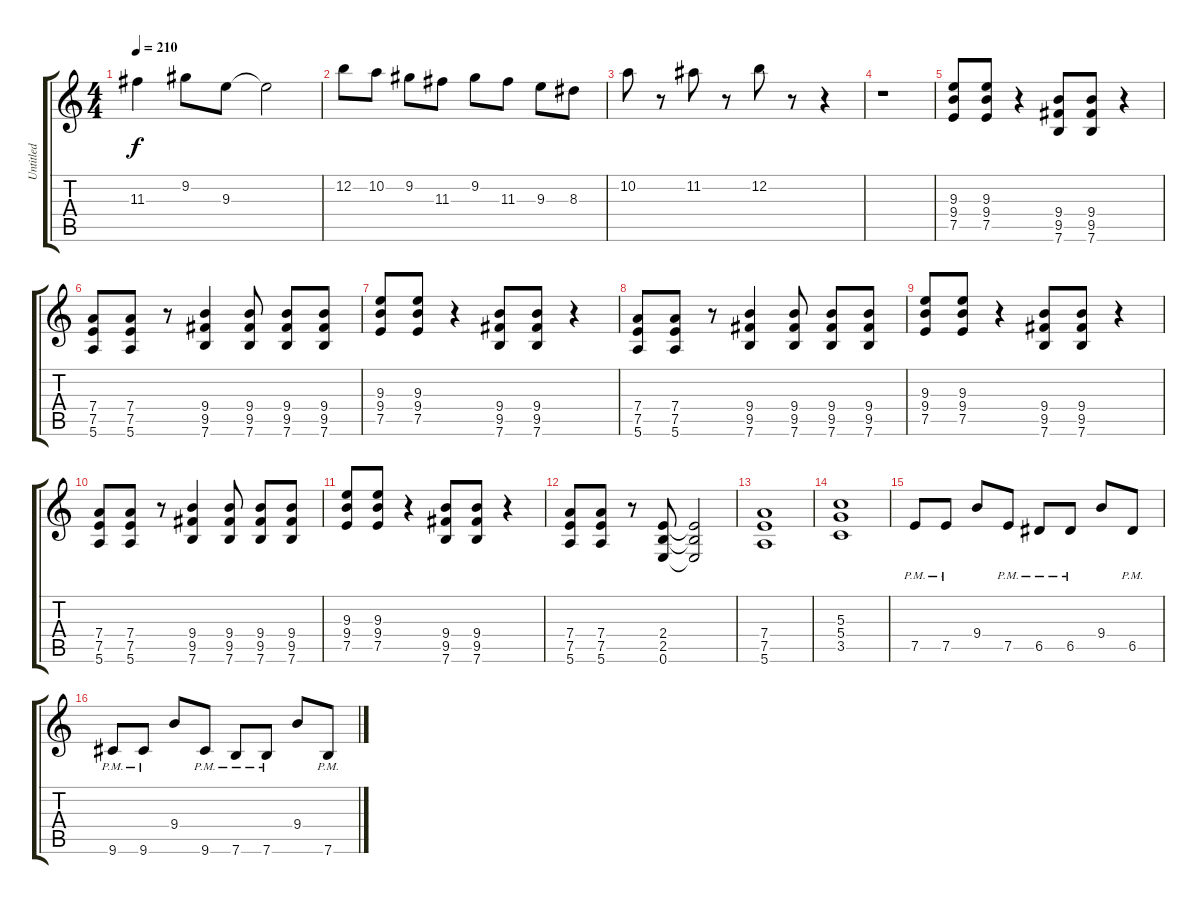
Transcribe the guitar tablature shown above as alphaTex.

\track ("Untitled" "Untitled") {instrument distortionguitar}
\staff {score tabs}
\tuning (E4 B3 G3 D3 A2 E2) {hide}
\ts (4 4)
\tempo 210
\clef g2
\ks c
11.3.4{dy f} 9.2.8 9.3.8 9.3{t}.2 |
12.2.8 10.2.8 9.2.8 11.3.8 9.2.8 11.3.8 9.3.8 8.3.8 |
10.2.8 r.8 11.2.8 r.8 12.2.8 r.8 r.4 |
r.1 |
(9.3 9.4 7.5).8 (9.3 9.4 7.5).8 r.4 (9.4 9.5 7.6).8 (9.4 9.5 7.6).8 r.4 |
(7.4 7.5 5.6).8 (7.4 7.5 5.6).8 r.8 (9.4 9.5 7.6).4 (9.4 9.5 7.6).8 (9.4 9.5 7.6).8 (9.4 9.5 7.6).8 |
(9.3 9.4 7.5).8 (9.3 9.4 7.5).8 r.4 (9.4 9.5 7.6).8 (9.4 9.5 7.6).8 r.4 |
(7.4 7.5 5.6).8 (7.4 7.5 5.6).8 r.8 (9.4 9.5 7.6).4 (9.4 9.5 7.6).8 (9.4 9.5 7.6).8 (9.4 9.5 7.6).8 |
(9.3 9.4 7.5).8 (9.3 9.4 7.5).8 r.4 (9.4 9.5 7.6).8 (9.4 9.5 7.6).8 r.4 |
(7.4 7.5 5.6).8 (7.4 7.5 5.6).8 r.8 (9.4 9.5 7.6).4 (9.4 9.5 7.6).8 (9.4 9.5 7.6).8 (9.4 9.5 7.6).8 |
(9.3 9.4 7.5).8 (9.3 9.4 7.5).8 r.4 (9.4 9.5 7.6).8 (9.4 9.5 7.6).8 r.4 |
(7.4 7.5 5.6).8 (7.4 7.5 5.6).8 r.8 (2.4 2.5 0.6).8 (2.4{t} 2.5{t} 0.6{t}).2 |
(7.4 7.5 5.6).1 |
(5.3 5.4 3.5).1 |
7.5{pm}.8 7.5{pm}.8 9.4.8 7.5{pm}.8 6.5{pm}.8 6.5{pm}.8 9.4.8 6.5{pm}.8 |
9.6{pm}.8 9.6{pm}.8 9.4.8 9.6{pm}.8 7.6{pm}.8 7.6{pm}.8 9.4.8 7.6{pm}.8
